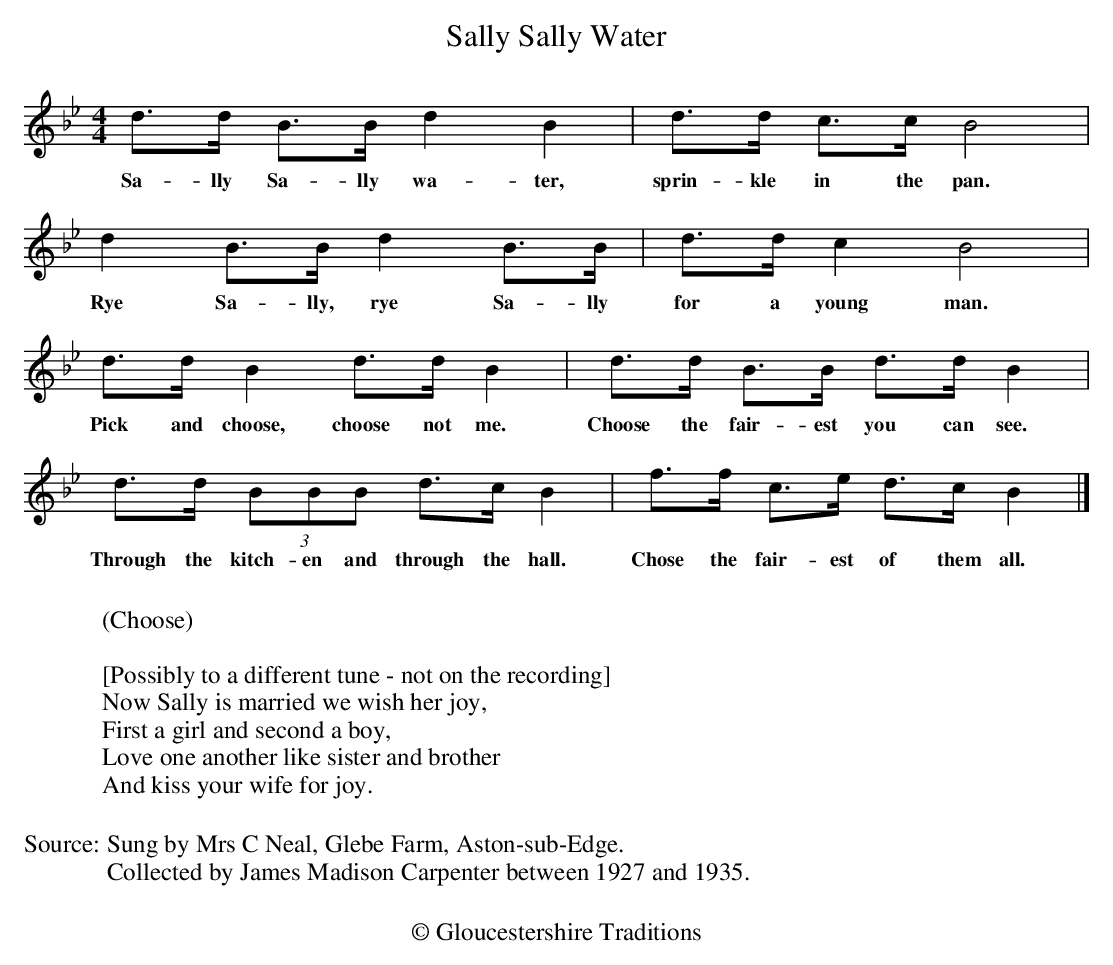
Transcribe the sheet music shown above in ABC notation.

X:1
T:Sally Sally Water
M:  4/4
L:  1/4
K:Bb
d/>d/ B/>B/ dB|d/>d/ c/>c/ B2|
w:Sa-lly Sa-lly wa-ter, sprin-kle in the pan.
d B/>B/ dB/>B/|d/>d/cB2|
w:  Rye Sa-lly, rye Sa-lly for a young man.
d/>d/Bd/>d/B|d/>d/ B/>B/ d/>d/B|d/>d/ (3B/B/B/ d/>c/B|f/>f/ c/>e/ d/>c/B|]
w:Pick and choose,  choose  not me. Choose the fair-est you can see. Through the kitch-en and through the hall. Chose the fair-est of them all.
W:
W:(Choose)
W:
W:[Possibly to a different tune - not on the recording]
W:Now Sally is married we wish her joy,
W: First a girl and second a boy,
W:Love one another like sister and brother
W: And kiss your wife for joy.
W:
